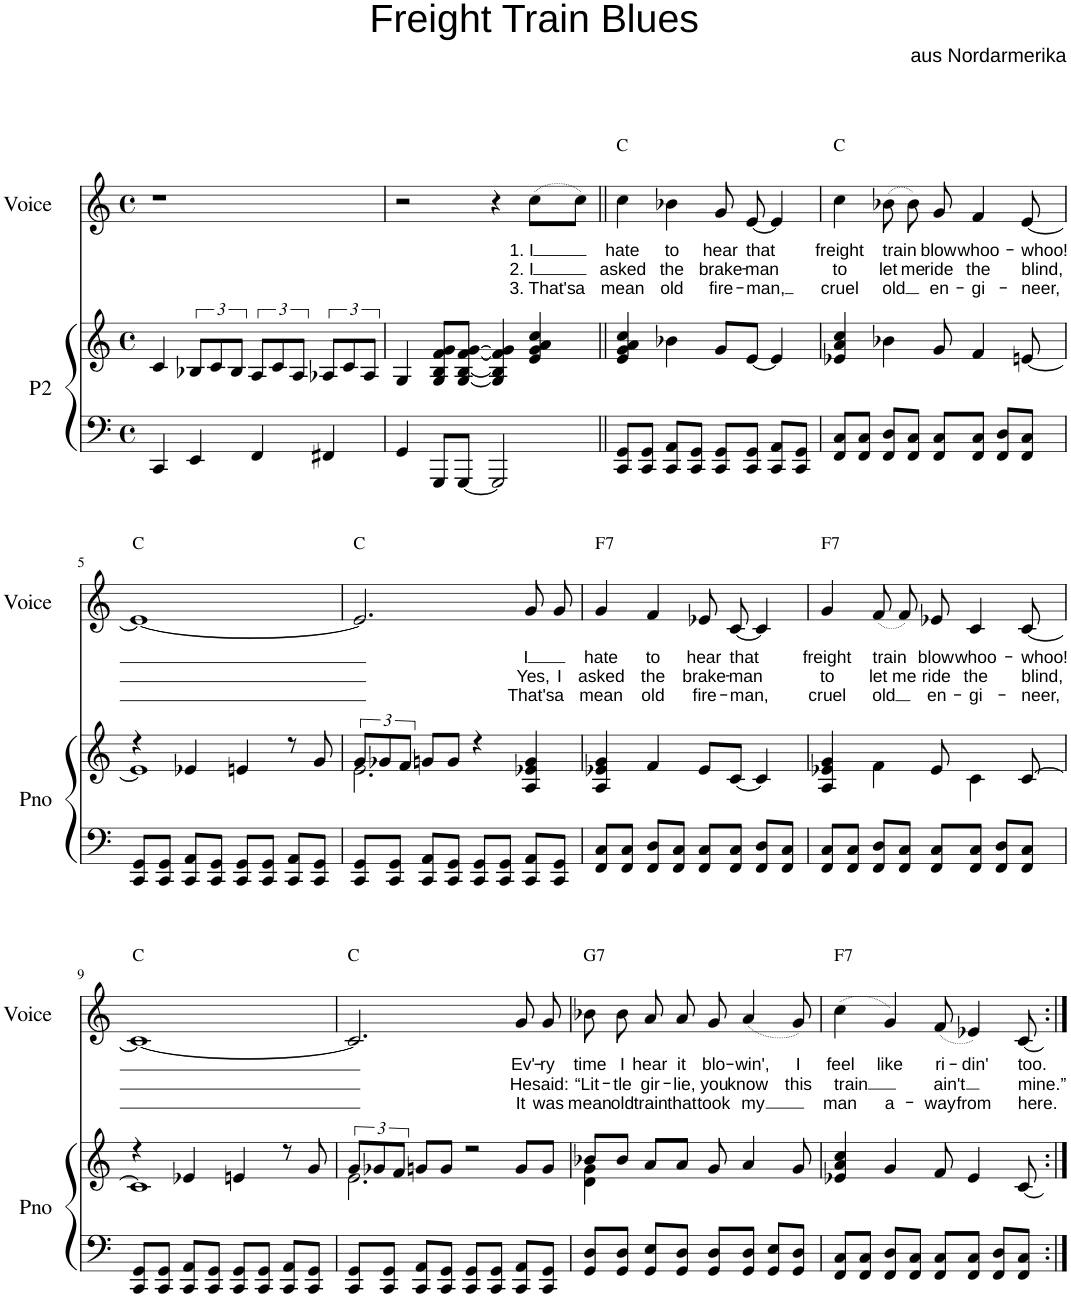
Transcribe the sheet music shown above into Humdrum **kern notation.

**kern	**kern	**kern	**text	**text	**text
*part2	*part2	*part1	*part1	*part1	*part1
*staff3	*staff2	*staff1	*staff1	*staff1	*staff1
*I"P2	*	*I"Voice	*	*	*
*	*	*I'Voice	*	*	*
*clefF4	*clefG2	*clefG2	*	*	*
*k[]	*k[]	*k[]	*	*	*
*M4/4	*M4/4	*M4/4	*	*	*
*met(c)	*met(c)	*met(c)	*	*	*
=1	=1	=1	=1	=1	=1
4CC/	4c/	1r	.	.	.
4EE/	12B-X/L	.	.	.	.
.	12c/	.	.	.	.
.	12B-/J	.	.	.	.
4FF/	12A/L	.	.	.	.
.	12c/	.	.	.	.
.	12A/J	.	.	.	.
4FF#X/	12A-X/L	.	.	.	.
.	12c/	.	.	.	.
.	12A-/J	.	.	.	.
=2	=2	=2	=2	=2	=2
4GG/	4G/	2r	.	.	.
8GGG/L	8G/ 8B/ 8f/ 8g/L	.	.	.	.
[8GGG/J	[8G/ [8B/ [8f/ [8g/J	.	.	.	.
2GGG/]	4G/] 4B/] 4f/] 4g/]	4r	.	.	.
!	!	!	!LO:LY:b	!LO:LY:b	!LO:LY:b
.	4e/ 4g/ 4a/ 4cc/	(8cc\L	1. I	2. I	3. That's
!	!	!	!	!	!LO:LY:b
.	.	8cc\J)	.	.	a
=3||	=3||	=3||	=3||	=3||	=3||
!	!	!LO:TX:a:t=C	!	!	!
!	!	!	!LO:LY:b	!LO:LY:b	!LO:LY:b
8CC/ 8GG/L	4e/ 4g/ 4a/ 4cc/	4cc\	hate	asked	mean
8CC/ 8GG/J	.	.	.	.	.
!	!	!	!LO:LY:b	!LO:LY:b	!LO:LY:b
8CC/ 8AA/L	4b-X\	4b-X\	to	the	old
8CC/ 8GG/J	.	.	.	.	.
!	!	!	!LO:LY:b	!LO:LY:b	!LO:LY:b
8CC/ 8GG/L	8g/L	8g/	hear	brake-	fire-
!	!	!	!LO:LY:b	!LO:LY:b	!LO:LY:b
8CC/ 8GG/J	[8e/J	[8e/	that	-man	-man,
8CC/ 8AA/L	4e/]	4e/]	.	.	.
8CC/ 8GG/J	.	.	.	.	.
=4	=4	=4	=4	=4	=4
!	!	!LO:TX:a:t=C	!	!	!
!	!	!	!LO:LY:b	!LO:LY:b	!LO:LY:b
8FF/ 8C/L	4e-X/ 4a/ 4cc/	4cc\	freight	to	cruel
8FF/ 8C/J	.	.	.	.	.
!	!	!	!LO:LY:b	!LO:LY:b	!LO:LY:b
8FF/ 8D/L	4b-X\	(8b-X\	train	let	old
!	!	!	!	!LO:LY:b	!
8FF/ 8C/J	.	8b-\)	.	me	.
!	!	!	!LO:LY:b	!LO:LY:b	!LO:LY:b
8FF/ 8C/L	8g/	8g/	blow	ride	en-
!	!	!	!LO:LY:b	!LO:LY:b	!LO:LY:b
8FF/ 8C/J	4f/	4f/	whoo-	the	-gi-
8FF/ 8D/L	.	.	.	.	.
!	!	!	!LO:LY:b	!LO:LY:b	!LO:LY:b
8FF/ 8C/J	[8en/	[8e/	-whoo!	blind,	-neer,
!!LO:LB:g=z
=5	=5	=5	=5	=5	=5
*	*^	*	*	*	*
!	!	!	!LO:TX:a:t=C	!	!	!
8CC/ 8GG/L	4r	1e]	1e_	.	.	.
8CC/ 8GG/J	.	.	.	.	.	.
8CC/ 8AA/L	4e-X/	.	.	.	.	.
8CC/ 8GG/J	.	.	.	.	.	.
8CC/ 8GG/L	4en/	.	.	.	.	.
8CC/ 8GG/J	.	.	.	.	.	.
8CC/ 8AA/L	8r	.	.	.	.	.
8CC/ 8GG/J	8g/	.	.	.	.	.
=6	=6	=6	=6	=6	=6	=6
!	!	!	!LO:TX:a:t=C	!	!	!
8CC/ 8GG/L	12g/L	2.e\	2.e/]	.	.	.
.	12g-X/	.	.	.	.	.
8CC/ 8GG/J	.	.	.	.	.	.
.	12f/J	.	.	.	.	.
8CC/ 8AA/L	8gn/L	.	.	.	.	.
8CC/ 8GG/J	8g/J	.	.	.	.	.
8CC/ 8GG/L	4r	.	.	.	.	.
8CC/ 8GG/J	.	.	.	.	.	.
!	!	!	!	!LO:LY:b	!LO:LY:b	!LO:LY:b
8CC/ 8AA/L	4A/ 4e-X/ 4g/	4ryy	8g/	I	Yes,	That's
!	!	!	!	!	!LO:LY:b	!LO:LY:b
8CC/ 8GG/J	.	.	8g/	.	I	a
*	*v	*v	*	*	*	*
=7	=7	=7	=7	=7	=7
!	!	!LO:TX:a:t=F7	!	!	!
!	!	!	!LO:LY:b	!LO:LY:b	!LO:LY:b
8FF/ 8C/L	4A/ 4e-X/ 4g/	4g/	hate	asked	mean
8FF/ 8C/J	.	.	.	.	.
!	!	!	!LO:LY:b	!LO:LY:b	!LO:LY:b
8FF/ 8D/L	4f/	4f/	to	the	old
8FF/ 8C/J	.	.	.	.	.
!	!	!	!LO:LY:b	!LO:LY:b	!LO:LY:b
8FF/ 8C/L	8e-/L	8e-X/	hear	brake-	fire-
!	!	!	!LO:LY:b	!LO:LY:b	!LO:LY:b
8FF/ 8C/J	[8c/J	[8c/	that	-man	-man,
8FF/ 8D/L	4c/]	4c/]	.	.	.
8FF/ 8C/J	.	.	.	.	.
=8	=8	=8	=8	=8	=8
*	*^	*	*	*	*
!	!	!	!LO:TX:a:t=F7	!	!	!
!	!	!	!	!LO:LY:b	!LO:LY:b	!LO:LY:b
8FF/ 8C/L	1ryy	4A/ 4e-X/ 4g/	4g/	freight	to	cruel
8FF/ 8C/J	.	.	.	.	.	.
!	!	!	!	!LO:LY:b	!LO:LY:b	!LO:LY:b
8FF/ 8D/L	.	4f\	(8f/	train	let	old
!	!	!	!	!	!LO:LY:b	!
8FF/ 8C/J	.	.	8f/)	.	me	.
!	!	!	!	!LO:LY:b	!LO:LY:b	!LO:LY:b
8FF/ 8C/L	.	8e-/	8e-X/	blow	ride	en-
!	!	!	!	!LO:LY:b	!LO:LY:b	!LO:LY:b
8FF/ 8C/J	.	4c\	4c/	whoo-	the	-gi-
8FF/ 8D/L	.	.	.	.	.	.
!	!	!	!	!LO:LY:b	!LO:LY:b	!LO:LY:b
8FF/ 8C/J	.	[8c/	[8c/	-whoo!	blind,	-neer,
!!LO:LB:g=z
=9	=9	=9	=9	=9	=9	=9
!	!	!	!LO:TX:a:t=C	!	!	!
8CC/ 8GG/L	4r	1c]	1c_	.	.	.
8CC/ 8GG/J	.	.	.	.	.	.
8CC/ 8AA/L	4e-X/	.	.	.	.	.
8CC/ 8GG/J	.	.	.	.	.	.
8CC/ 8GG/L	4en/	.	.	.	.	.
8CC/ 8GG/J	.	.	.	.	.	.
8CC/ 8AA/L	8r	.	.	.	.	.
8CC/ 8GG/J	8g/	.	.	.	.	.
=10	=10	=10	=10	=10	=10	=10
!	!	!	!LO:TX:a:t=C	!	!	!
8CC/ 8GG/L	12g/L	2.e\	2.c/]	.	.	.
.	12g-X/	.	.	.	.	.
8CC/ 8GG/J	.	.	.	.	.	.
.	12f/J	.	.	.	.	.
8CC/ 8AA/L	8gn/L	.	.	.	.	.
8CC/ 8GG/J	8g/J	.	.	.	.	.
8CC/ 8GG/L	2r	.	.	.	.	.
8CC/ 8GG/J	.	.	.	.	.	.
!	!	!	!	!LO:LY:b	!LO:LY:b	!LO:LY:b
8CC/ 8AA/L	.	8g/L	8g/	Ev'-	He	It
!	!	!	!	!LO:LY:b	!LO:LY:b	!LO:LY:b
8CC/ 8GG/J	.	8g/J	8g/	-ry	said:	was
=11	=11	=11	=11	=11	=11	=11
!	!	!	!LO:TX:a:t=G7	!	!	!
!	!	!	!	!LO:LY:b	!LO:LY:b	!LO:LY:b
8GG/ 8D/L	8b-X/L	4d\ 4g\	8b-X\	time	“Lit-	mean
!	!	!	!	!LO:LY:b	!LO:LY:b	!LO:LY:b
8GG/ 8D/J	8b-/J	.	8b-\	I	-tle	old
!	!	!	!	!LO:LY:b	!LO:LY:b	!LO:LY:b
8GG/ 8E/L	8a/L	2.ryy	8a/	hear	gir-	train
!	!	!	!	!LO:LY:b	!LO:LY:b	!LO:LY:b
8GG/ 8D/J	8a/J	.	8a/	it	-lie,	that
!	!	!	!	!LO:LY:b	!LO:LY:b	!LO:LY:b
8GG/ 8D/L	8g/	.	8g/	blo-	you	took
!	!	!	!	!LO:LY:b	!LO:LY:b	!LO:LY:b
8GG/ 8D/J	4a/	.	(4a/	-win',	know	my
8GG/ 8E/L	.	.	.	.	.	.
!	!	!	!	!LO:LY:b	!LO:LY:b	!
8GG/ 8D/J	8g/	.	8g/)	I	this	.
*	*v	*v	*	*	*	*
=12	=12	=12	=12	=12	=12
!	!	!LO:TX:a:t=F7	!	!	!
!	!	!	!LO:LY:b	!LO:LY:b	!LO:LY:b
8FF/ 8C/L	4e-X/ 4a/ 4cc/	(4cc\	feel	train	man
8FF/ 8C/J	.	.	.	.	.
!	!	!	!LO:LY:b	!	!LO:LY:b
8FF/ 8D/L	4g/	4g/)	like	.	a-
8FF/ 8C/J	.	.	.	.	.
!	!	!	!LO:LY:b	!LO:LY:b	!LO:LY:b
8FF/ 8C/L	8f/	(8f/	ri-	ain't	-way
!	!	!	!LO:LY:b	!	!LO:LY:b
8FF/ 8C/J	4e-/	4e-X/)	-din'	.	from
8FF/ 8D/L	.	.	.	.	.
!	!	!	!LO:LY:b	!LO:LY:b	!LO:LY:b
8FF/ 8C/J	[8c/	[8c/	too.	mine.”	here.
=:|!	=:|!	=:|!	=:|!	=:|!	=:|!
*-	*-	*-	*-	*-	*-
